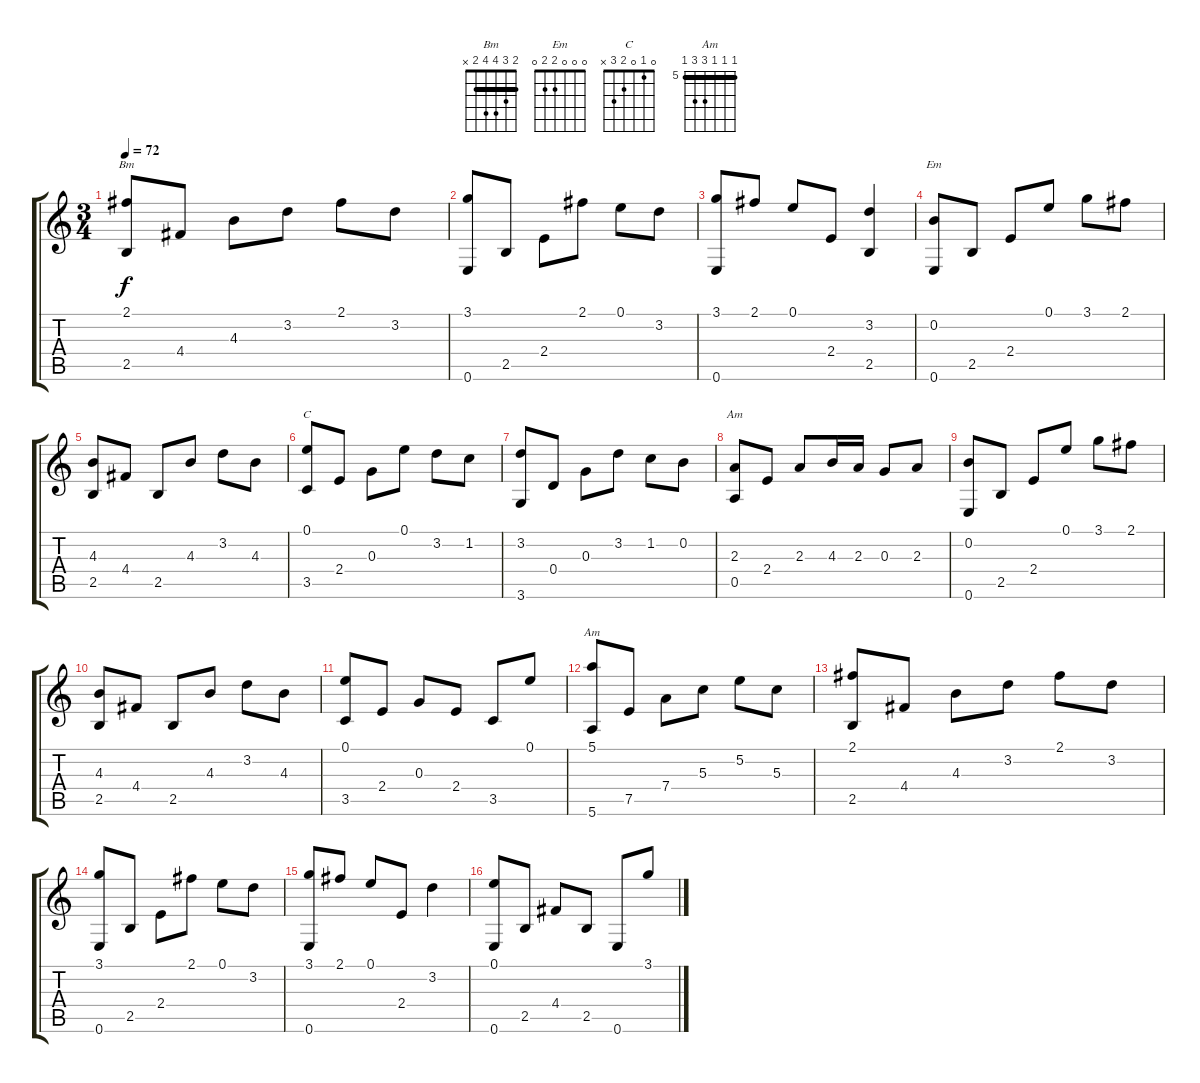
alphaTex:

\track "" {instrument acousticguitarnylon}
\staff {score tabs}
\tuning (E4 B3 G3 D3 A2 E2) {hide}
\chord ("Bm" 2 3 4 4 2 x) {barre 2}
\chord ("Em" 0 0 0 2 2 0)
\chord ("C" 0 1 0 2 3 x)
\chord ("Am" 0 1 2 2 0 x)
\chord ("Am" 5 5 5 7 7 5) {firstfret 5 barre 5}
\ts (3 4)
\tempo 72
\clef g2
\ks c
(2.1 2.5).8{ch "Bm" dy f} 4.4.8 4.3.8 3.2.8 2.1.8 3.2.8 |
(3.1 0.6).8 2.5.8 2.4.8 2.1.8 0.1.8 3.2.8 |
(3.1 0.6).8 2.1.8 0.1.8 2.4.8 (3.2 2.5).4 |
(0.2 0.6).8{ch "Em"} 2.5.8 2.4.8 0.1.8 3.1.8 2.1.8 |
(4.3 2.5).8 4.4.8 2.5.8 4.3.8 3.2.8 4.3.8 |
(0.1 3.5).8{ch "C"} 2.4.8 0.3.8 0.1.8 3.2.8 1.2.8 |
(3.2 3.6).8 0.4.8 0.3.8 3.2.8 1.2.8 0.2.8 |
(2.3 0.5).8{ch "Am"} 2.4.8 2.3.8 4.3.16 2.3.16 0.3.8 2.3.8 |
(0.2 0.6).8 2.5.8 2.4.8 0.1.8 3.1.8 2.1.8 |
(4.3 2.5).8 4.4.8 2.5.8 4.3.8 3.2.8 4.3.8 |
(0.1 3.5).8 2.4.8 0.3.8 2.4.8 3.5.8 0.1.8 |
(5.1 5.6).8{ch "Am"} 7.5.8 7.4.8 5.3.8 5.2.8 5.3.8 |
(2.1 2.5).8 4.4.8 4.3.8 3.2.8 2.1.8 3.2.8 |
(3.1 0.6).8 2.5.8 2.4.8 2.1.8 0.1.8 3.2.8 |
(3.1 0.6).8 2.1.8 0.1.8 2.4.8 3.2.4 |
(0.1 0.6).8 2.5.8 4.4.8 2.5.8 0.6.8 3.1.8
